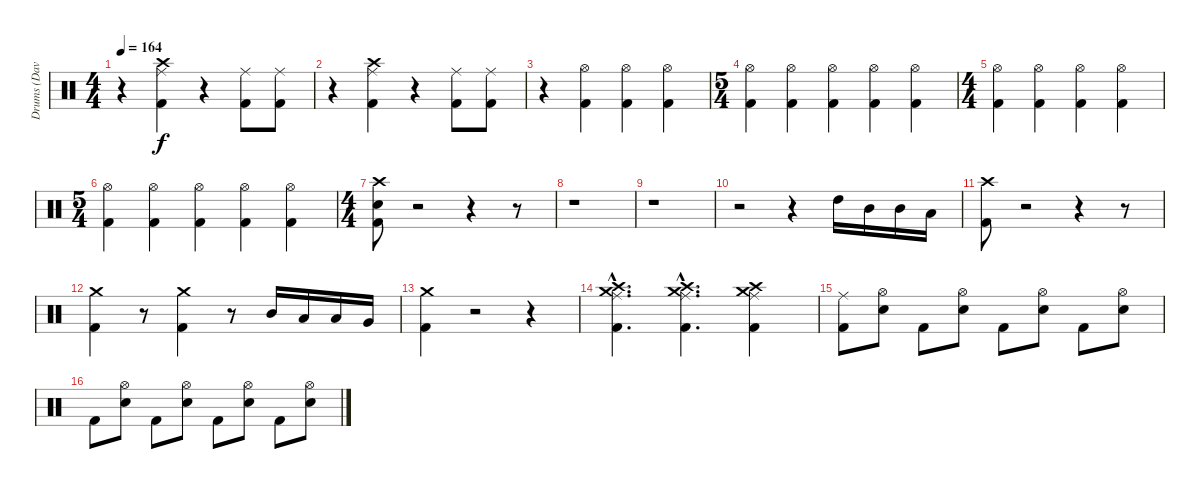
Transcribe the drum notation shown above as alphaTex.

\track ("Drums (Dave)" "Drums (Dav") {instrument percussion}
\staff {score}
\articulation defaults
\ts (4 4)
\tempo 164
\clef neutral
\ks c
r.4{dy f} ("Ride (middle)" "Crash high (hit)" "Kick (hit) 2").4 r.4 ("Kick (hit) 2" "Ride (middle)").8 ("Kick (hit) 2" "Ride (middle)").8 |
r.4 ("Ride (middle)" "Crash high (hit)" "Kick (hit) 2").4 r.4 ("Kick (hit) 2" "Ride (middle)").8 ("Kick (hit) 2" "Ride (middle)").8 |
r.4 ("Hi-Hat (open)" "Kick (hit) 2").4 ("Hi-Hat (open)" "Kick (hit) 2").4 ("Kick (hit) 2" "Hi-Hat (open)").4 |
\ts (5 4)
("Kick (hit) 2" "Hi-Hat (open)").4 ("Hi-Hat (open)" "Kick (hit) 2").4 ("Hi-Hat (open)" "Kick (hit) 2").4 ("Hi-Hat (open)" "Kick (hit) 2").4 ("Kick (hit) 2" "Hi-Hat (open)").4 |
\ts (4 4)
("Kick (hit) 2" "Hi-Hat (open)").4 ("Hi-Hat (open)" "Kick (hit) 2").4 ("Hi-Hat (open)" "Kick (hit) 2").4 ("Hi-Hat (open)" "Kick (hit) 2").4 |
\ts (5 4)
("Kick (hit) 2" "Hi-Hat (open)").4 ("Kick (hit) 2" "Hi-Hat (open)").4 ("Hi-Hat (open)" "Kick (hit) 2").4 ("Hi-Hat (open)" "Kick (hit) 2").4 ("Hi-Hat (open)" "Kick (hit) 2").4 |
\ts (4 4)
("Electric Snare (hit)" "Kick (hit) 2" "Crash high (hit)").8 r.2 r.4 r.8 |
r.1 |
r.1 |
r.2 r.4 "High Tom (hit)".16 "Mid Tom (hit)".16 "Mid Tom (hit)".16 "Low Tom (hit)".16 |
("Kick (hit) 2" "Crash high (hit)").8 r.2 r.4 r.8 |
("Kick (hit) 2" "Crash medium (hit)").4 r.8 ("Kick (hit) 2" "Crash medium (hit)").4 r.8 "Mid Tom (hit)".16 "Low Tom (hit)".16 "Low Tom (hit)".16 "Very Low Tom (hit)".16 |
("Kick (hit) 2" "Crash medium (hit)").4 r.2 r.4 |
("Kick (hit) 2"{hac} "Crash high (hit)"{hac} "Ride (middle)"{hac} "Crash medium (hit)"{hac}).4{d} ("Ride (middle)"{hac} "Crash high (hit)"{hac} "Kick (hit) 2"{hac} "Crash medium (hit)"{hac}).4{d} ("Crash medium (hit)" "Ride (middle)" "Crash high (hit)" "Kick (hit) 2").4 |
("Kick (hit) 2" "Ride (middle)").8 ("Snare (hit) 2" "Hi-Hat (open)").8 "Kick (hit) 2".8 ("Snare (hit) 2" "Hi-Hat (open)").8 "Kick (hit) 2".8 ("Snare (hit) 2" "Hi-Hat (open)").8 "Kick (hit) 2".8 ("Snare (hit) 2" "Hi-Hat (open)").8 |
"Kick (hit) 2".8 ("Snare (hit) 2" "Hi-Hat (open)").8 "Kick (hit) 2".8 ("Snare (hit) 2" "Hi-Hat (open)").8 "Kick (hit) 2".8 ("Snare (hit) 2" "Hi-Hat (open)").8 "Kick (hit) 2".8 ("Snare (hit) 2" "Hi-Hat (open)").8
